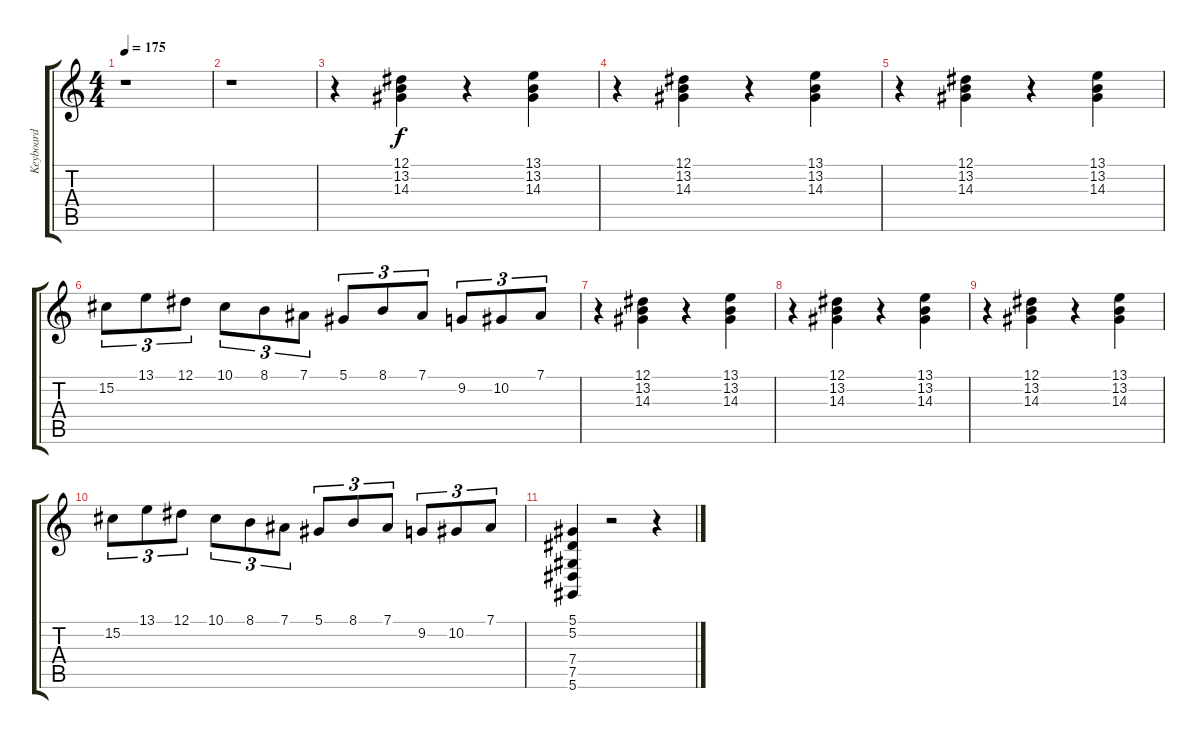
\track ("Keyboard" "Keyboard") {instrument lead2sawtooth}
\staff {score tabs}
\tuning (Eb4 Bb3 Gb3 Db3 Ab2 Eb2) {hide}
\ts (4 4)
\tempo 175
\clef g2
\ks c
r.1{dy f} |
r.1 |
r.4 (12.1 13.2 14.3).4 r.4 (13.1 13.2 14.3).4 |
r.4 (12.1 13.2 14.3).4 r.4 (13.1 13.2 14.3).4 |
r.4 (12.1 13.2 14.3).4 r.4 (13.1 13.2 14.3).4 |
15.2.8{tu (3 2)} 13.1.8{tu (3 2)} 12.1.8{tu (3 2)} 10.1.8{tu (3 2)} 8.1.8{tu (3 2)} 7.1.8{tu (3 2)} 5.1.8{tu (3 2)} 8.1.8{tu (3 2)} 7.1.8{tu (3 2)} 9.2.8{tu (3 2)} 10.2.8{tu (3 2)} 7.1.8{tu (3 2)} |
r.4 (12.1 13.2 14.3).4 r.4 (13.1 13.2 14.3).4 |
r.4 (12.1 13.2 14.3).4 r.4 (13.1 13.2 14.3).4 |
r.4 (12.1 13.2 14.3).4 r.4 (13.1 13.2 14.3).4 |
15.2.8{tu (3 2)} 13.1.8{tu (3 2)} 12.1.8{tu (3 2)} 10.1.8{tu (3 2)} 8.1.8{tu (3 2)} 7.1.8{tu (3 2)} 5.1.8{tu (3 2)} 8.1.8{tu (3 2)} 7.1.8{tu (3 2)} 9.2.8{tu (3 2)} 10.2.8{tu (3 2)} 7.1.8{tu (3 2)} |
(5.1 5.2 7.4 7.5 5.6).4 r.2 r.4
